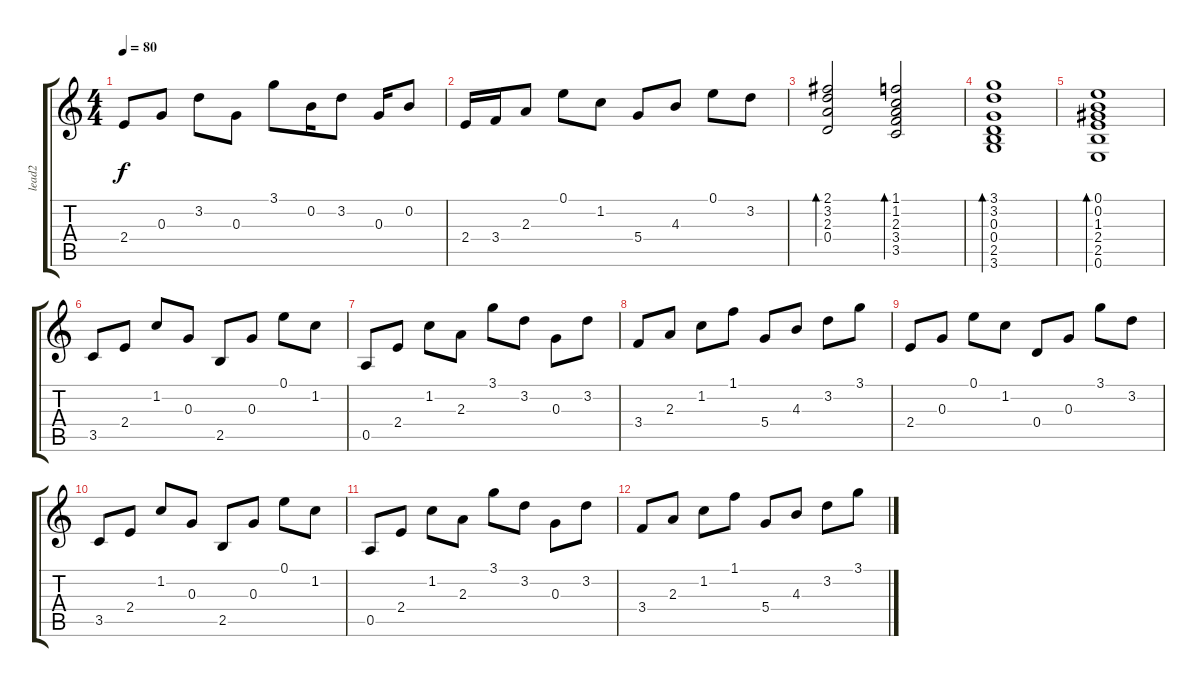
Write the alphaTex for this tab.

\track ("lead2" "lead2") {instrument electricguitarjazz}
\staff {score tabs}
\tuning (E4 B3 G3 D3 A2 E2) {hide}
\ts (4 4)
\tempo 80
\clef g2
\ks c
2.4.8{dy f} 0.3.8 3.2.8 0.3.8 3.1.8 0.2.16 3.2.8 0.3.16 0.2.8 |
2.4.16 3.4.16 2.3.8 0.1.8 1.2.8 5.4.8 4.3.8 0.1.8 3.2.8 |
(2.1 3.2 2.3 0.4).2{bd 240 instrument overdrivenguitar} (1.1 1.2 2.3 3.4 3.5).2{bd 240} |
(3.1 3.2 0.3 0.4 2.5 3.6).1{bd 240} |
(0.1 0.2 1.3 2.4 2.5 0.6).1{bd 240} |
3.5.8{volume 7 balance 8 instrument electricguitarjazz} 2.4.8 1.2.8 0.3.8 2.5.8 0.3.8 0.1.8 1.2.8 |
0.5.8 2.4.8 1.2.8 2.3.8 3.1.8 3.2.8 0.3.8 3.2.8 |
3.4.8 2.3.8 1.2.8 1.1.8 5.4.8 4.3.8 3.2.8 3.1.8 |
2.4.8 0.3.8 0.1.8 1.2.8 0.4.8 0.3.8 3.1.8 3.2.8 |
3.5.8{instrument electricguitarjazz} 2.4.8 1.2.8 0.3.8 2.5.8 0.3.8 0.1.8 1.2.8 |
0.5.8 2.4.8 1.2.8 2.3.8 3.1.8 3.2.8 0.3.8 3.2.8 |
3.4.8 2.3.8 1.2.8 1.1.8 5.4.8 4.3.8 3.2.8 3.1.8
